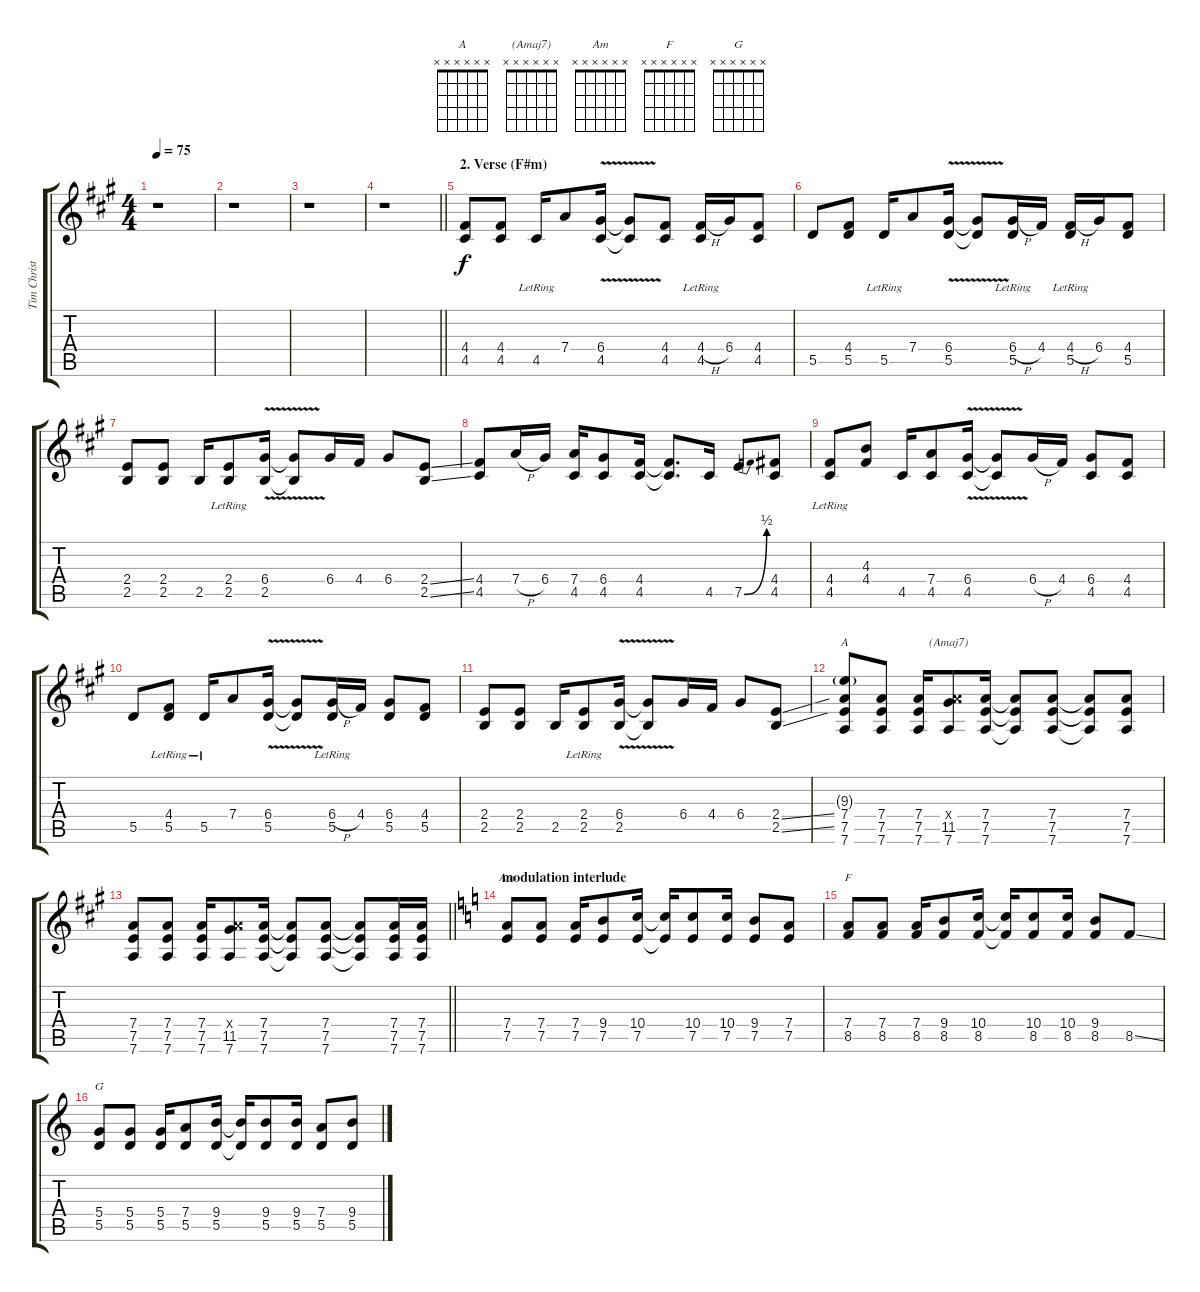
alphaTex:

\track ("Tim Christensen" "Tim Christ") {instrument overdrivenguitar}
\staff {score tabs}
\tuning (E4 B3 G3 D3 A2 D2) {hide}
\chord ("A" x x x x x x)
\chord ("(Amaj7)" x x x x x x)
\chord ("Am" x x x x x x)
\chord ("F" x x x x x x)
\chord ("G" x x x x x x)
\ts (4 4)
\tempo 75
\clef g2
\ks f#minor
r.1{dy f} |
r.1 |
r.1 |
\barLineRight lightlight
r.1 |
\section ("" "2. Verse (F#m)")
(4.4 4.5).8 (4.4 4.5).8 4.5{lr}.16 7.4.8 (6.4{v} 4.5{v}).16 (6.4{t} 4.5{t}).8 (4.4 4.5).8 (4.4{h} 4.5{lr}).16 6.4.16 (4.4 4.5).8 |
5.5.8 (4.4 5.5).8 5.5{lr}.16 7.4.8 (6.4{v} 5.5{v}).16 (6.4{t} 5.5{t}).8 (6.4{h} 5.5{lr}).16 4.4.16 (4.4{h} 5.5{lr}).16 6.4.16 (4.4 5.5).8 |
(2.4 2.5).8 (2.4 2.5).8 2.5.16 (2.4{lr} 2.5{lr}).8 (6.4{v} 2.5{v}).16 (6.4{t} 2.5{t}).8 6.4.16 4.4.16 6.4.8 (2.4{ss} 2.5{ss}).8 |
(4.4 4.5).8 7.4{h}.16 6.4.16 (7.4 4.5).16 (6.4 4.5).8 (4.4 4.5).16 (4.4{t} 4.5{t}).8{d} 4.5.16 7.5{be (bend 0 0 60 2)}.8 (4.4 4.5).8 |
(4.4 4.5{lr}).8 (4.3 4.4).8 4.5.16 (7.4 4.5).8 (6.4{v} 4.5{v}).16 (6.4{t} 4.5{t}).8 6.4{h}.16 4.4.16 (6.4 4.5).8 (4.4 4.5).8 |
5.5.8 (4.4{lr} 5.5).8 5.5{lr}.16 7.4.8 (6.4{v} 5.5{v}).16 (6.4{t} 5.5{t}).8 (6.4{h} 5.5{lr}).16 4.4.16 (6.4 5.5).8 (4.4 5.5).8 |
(2.4 2.5).8 (2.4 2.5).8 2.5.16 (2.4{lr} 2.5{lr}).8 (6.4{v} 2.5{v}).16 (6.4{t} 2.5{t}).8 6.4.16 4.4.16 6.4.8 (2.4{ss} 2.5{ss}).8 |
(9.3{g} 7.4 7.5 7.6).8{ch "A"} (7.4 7.5 7.6).8 (7.4 7.5 7.6).16 (7.4{x} 11.5 7.6).8{ch "(Amaj7)"} (7.4 7.5 7.6).16 (7.4{t} 7.5{t} 7.6{t}).8 (7.4 7.5 7.6).8 (7.4{t} 7.5{t} 7.6{t}).8 (7.4 7.5 7.6).8 |
\barLineRight lightlight
(7.4 7.5 7.6).8 (7.4 7.5 7.6).8 (7.4 7.5 7.6).16 (7.4{x} 11.5 7.6).8 (7.4 7.5 7.6).16 (7.4{t} 7.5{t} 7.6{t}).8 (7.4 7.5 7.6).8 (7.4{t} 7.5{t} 7.6{t}).8 (7.4 7.5 7.6).16 (7.4 7.5 7.6).16 |
\section ("" "modulation interlude")
\ks aminor
(7.4 7.5).8{ch "Am"} (7.4 7.5).8 (7.4 7.5).16 (9.4 7.5).8 (10.4 7.5).16 (10.4{t} 7.5{t}).16 (10.4 7.5).8 (10.4 7.5).16 (9.4 7.5).8 (7.4 7.5).8 |
(7.4 8.5).8{ch "F"} (7.4 8.5).8 (7.4 8.5).16 (9.4 8.5).8 (10.4 8.5).16 (10.4{t} 8.5{t}).16 (10.4 8.5).8 (10.4 8.5).16 (9.4 8.5).8 8.5{ss}.8 |
(5.4 5.5).8{ch "G"} (5.4 5.5).8 (5.4 5.5).16 (7.4 5.5).8 (9.4 5.5).16 (9.4{t} 5.5{t}).16 (9.4 5.5).8 (9.4 5.5).16 (7.4 5.5).8 (9.4 5.5).8
